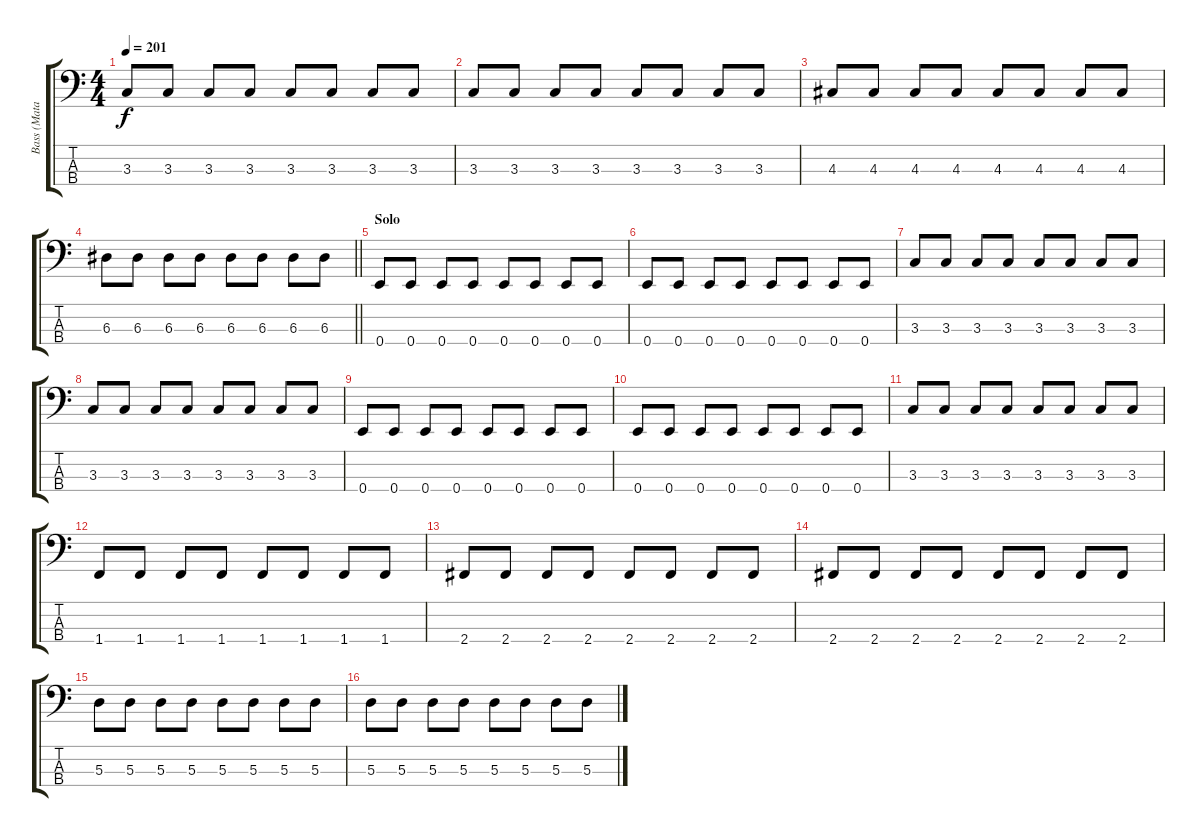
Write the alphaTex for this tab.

\track ("Bass (Matatabi)" "Bass (Mata") {instrument electricbasspick}
\staff {score tabs}
\tuning (G2 D2 A1 E1) {hide}
\ts (4 4)
\tempo 201
\clef f4
\ks c
3.3.8{dy f} 3.3.8 3.3.8 3.3.8 3.3.8 3.3.8 3.3.8 3.3.8 |
3.3.8 3.3.8 3.3.8 3.3.8 3.3.8 3.3.8 3.3.8 3.3.8 |
4.3.8 4.3.8 4.3.8 4.3.8 4.3.8 4.3.8 4.3.8 4.3.8 |
\barLineRight lightlight
6.3.8 6.3.8 6.3.8 6.3.8 6.3.8 6.3.8 6.3.8 6.3.8 |
\section ("" "Solo")
0.4.8 0.4.8 0.4.8 0.4.8 0.4.8 0.4.8 0.4.8 0.4.8 |
0.4.8 0.4.8 0.4.8 0.4.8 0.4.8 0.4.8 0.4.8 0.4.8 |
3.3.8 3.3.8 3.3.8 3.3.8 3.3.8 3.3.8 3.3.8 3.3.8 |
3.3.8 3.3.8 3.3.8 3.3.8 3.3.8 3.3.8 3.3.8 3.3.8 |
0.4.8 0.4.8 0.4.8 0.4.8 0.4.8 0.4.8 0.4.8 0.4.8 |
0.4.8 0.4.8 0.4.8 0.4.8 0.4.8 0.4.8 0.4.8 0.4.8 |
3.3.8 3.3.8 3.3.8 3.3.8 3.3.8 3.3.8 3.3.8 3.3.8 |
1.4.8 1.4.8 1.4.8 1.4.8 1.4.8 1.4.8 1.4.8 1.4.8 |
2.4.8 2.4.8 2.4.8 2.4.8 2.4.8 2.4.8 2.4.8 2.4.8 |
2.4.8 2.4.8 2.4.8 2.4.8 2.4.8 2.4.8 2.4.8 2.4.8 |
5.3.8 5.3.8 5.3.8 5.3.8 5.3.8 5.3.8 5.3.8 5.3.8 |
5.3.8 5.3.8 5.3.8 5.3.8 5.3.8 5.3.8 5.3.8 5.3.8
